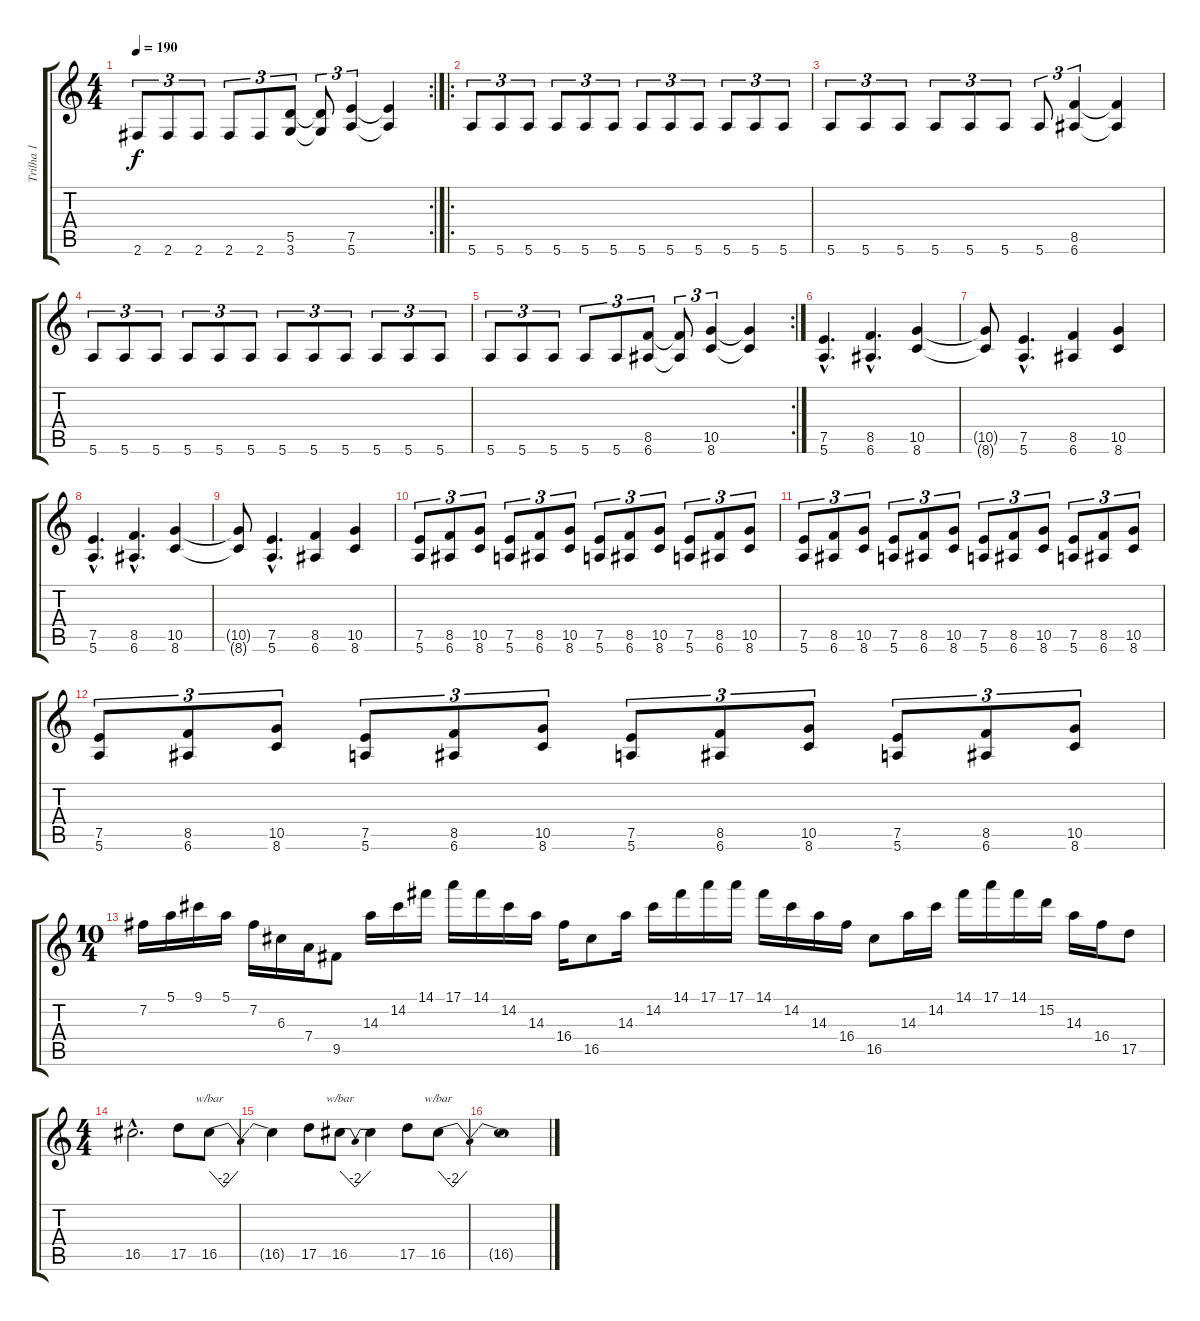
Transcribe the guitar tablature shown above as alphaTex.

\track ("Trilha 1" "Trilha 1") {instrument distortionguitar}
\staff {score tabs}
\tuning (E4 B3 G3 D3 A2 E2) {hide}
\rc 2
\ts (4 4)
\tempo 190
\clef g2
\ks c
2.6.8{tu (3 2) dy f} 2.6.8{tu (3 2)} 2.6.8{tu (3 2)} 2.6.8{tu (3 2)} 2.6.8{tu (3 2)} (5.5 3.6).8{tu (3 2)} (5.5{t} 3.6{t}).8{tu (3 2)} (7.5 5.6).4{tu (3 2)} (7.5{t} 5.6{t}).4 |
\ro
5.6.8{tu (3 2)} 5.6.8{tu (3 2)} 5.6.8{tu (3 2)} 5.6.8{tu (3 2)} 5.6.8{tu (3 2)} 5.6.8{tu (3 2)} 5.6.8{tu (3 2)} 5.6.8{tu (3 2)} 5.6.8{tu (3 2)} 5.6.8{tu (3 2)} 5.6.8{tu (3 2)} 5.6.8{tu (3 2)} |
5.6.8{tu (3 2)} 5.6.8{tu (3 2)} 5.6.8{tu (3 2)} 5.6.8{tu (3 2)} 5.6.8{tu (3 2)} 5.6.8{tu (3 2)} 5.6.8{tu (3 2)} (8.5 6.6).4{tu (3 2)} (8.5{t} 6.6{t}).4 |
5.6.8{tu (3 2)} 5.6.8{tu (3 2)} 5.6.8{tu (3 2)} 5.6.8{tu (3 2)} 5.6.8{tu (3 2)} 5.6.8{tu (3 2)} 5.6.8{tu (3 2)} 5.6.8{tu (3 2)} 5.6.8{tu (3 2)} 5.6.8{tu (3 2)} 5.6.8{tu (3 2)} 5.6.8{tu (3 2)} |
\rc 2
5.6.8{tu (3 2)} 5.6.8{tu (3 2)} 5.6.8{tu (3 2)} 5.6.8{tu (3 2)} 5.6.8{tu (3 2)} (8.5 6.6).8{tu (3 2)} (8.5{t} 6.6{t}).8{tu (3 2)} (10.5 8.6).4{tu (3 2)} (10.5{t} 8.6{t}).4 |
(7.5{hac} 5.6{hac}).4{d} (8.5{hac} 6.6{hac}).4{d} (10.5 8.6).4 |
(10.5{t} 8.6{t}).8 (7.5{hac} 5.6{hac}).4{d} (8.5 6.6).4 (10.5 8.6).4 |
(7.5{hac} 5.6{hac}).4{d} (8.5{hac} 6.6{hac}).4{d} (10.5 8.6).4 |
(10.5{t} 8.6{t}).8 (7.5{hac} 5.6{hac}).4{d} (8.5 6.6).4 (10.5 8.6).4 |
(7.5 5.6).8{tu (3 2)} (8.5 6.6).8{tu (3 2)} (10.5 8.6).8{tu (3 2)} (7.5 5.6).8{tu (3 2)} (8.5 6.6).8{tu (3 2)} (10.5 8.6).8{tu (3 2)} (7.5 5.6).8{tu (3 2)} (8.5 6.6).8{tu (3 2)} (10.5 8.6).8{tu (3 2)} (7.5 5.6).8{tu (3 2)} (8.5 6.6).8{tu (3 2)} (10.5 8.6).8{tu (3 2)} |
(7.5 5.6).8{tu (3 2)} (8.5 6.6).8{tu (3 2)} (10.5 8.6).8{tu (3 2)} (7.5 5.6).8{tu (3 2)} (8.5 6.6).8{tu (3 2)} (10.5 8.6).8{tu (3 2)} (7.5 5.6).8{tu (3 2)} (8.5 6.6).8{tu (3 2)} (10.5 8.6).8{tu (3 2)} (7.5 5.6).8{tu (3 2)} (8.5 6.6).8{tu (3 2)} (10.5 8.6).8{tu (3 2)} |
(7.5 5.6).8{tu (3 2)} (8.5 6.6).8{tu (3 2)} (10.5 8.6).8{tu (3 2)} (7.5 5.6).8{tu (3 2)} (8.5 6.6).8{tu (3 2)} (10.5 8.6).8{tu (3 2)} (7.5 5.6).8{tu (3 2)} (8.5 6.6).8{tu (3 2)} (10.5 8.6).8{tu (3 2)} (7.5 5.6).8{tu (3 2)} (8.5 6.6).8{tu (3 2)} (10.5 8.6).8{tu (3 2)} |
\ts (10 4)
7.2.16 5.1.16 9.1.16 5.1.16 7.2.16 6.3.16 7.4.16 9.5.8 14.3.16 14.2.16 14.1.16 17.1.16 14.1.16 14.2.16 14.3.16 16.4.16 16.5.8 14.3.16 14.2.16 14.1.16 17.1.16 17.1.16 14.1.16 14.2.16 14.3.16 16.4.16 16.5.8 14.3.16 14.2.16 14.1.16 17.1.16 14.1.16 15.2.16 14.3.16 16.4.16 17.5.8 |
\ts (4 4)
16.5{hac}.2{d} 17.5.8 16.5.8{tbe (dip default 0 0 30 -8 60 0)} |
16.5{t}.4 17.5.8 16.5.8{tbe (dip default 0 0 30 -8 60 0)} 16.5{t}.4 17.5.8 16.5.8{tbe (dip default 0 0 30 -8 60 0)} |
16.5{t}.1
